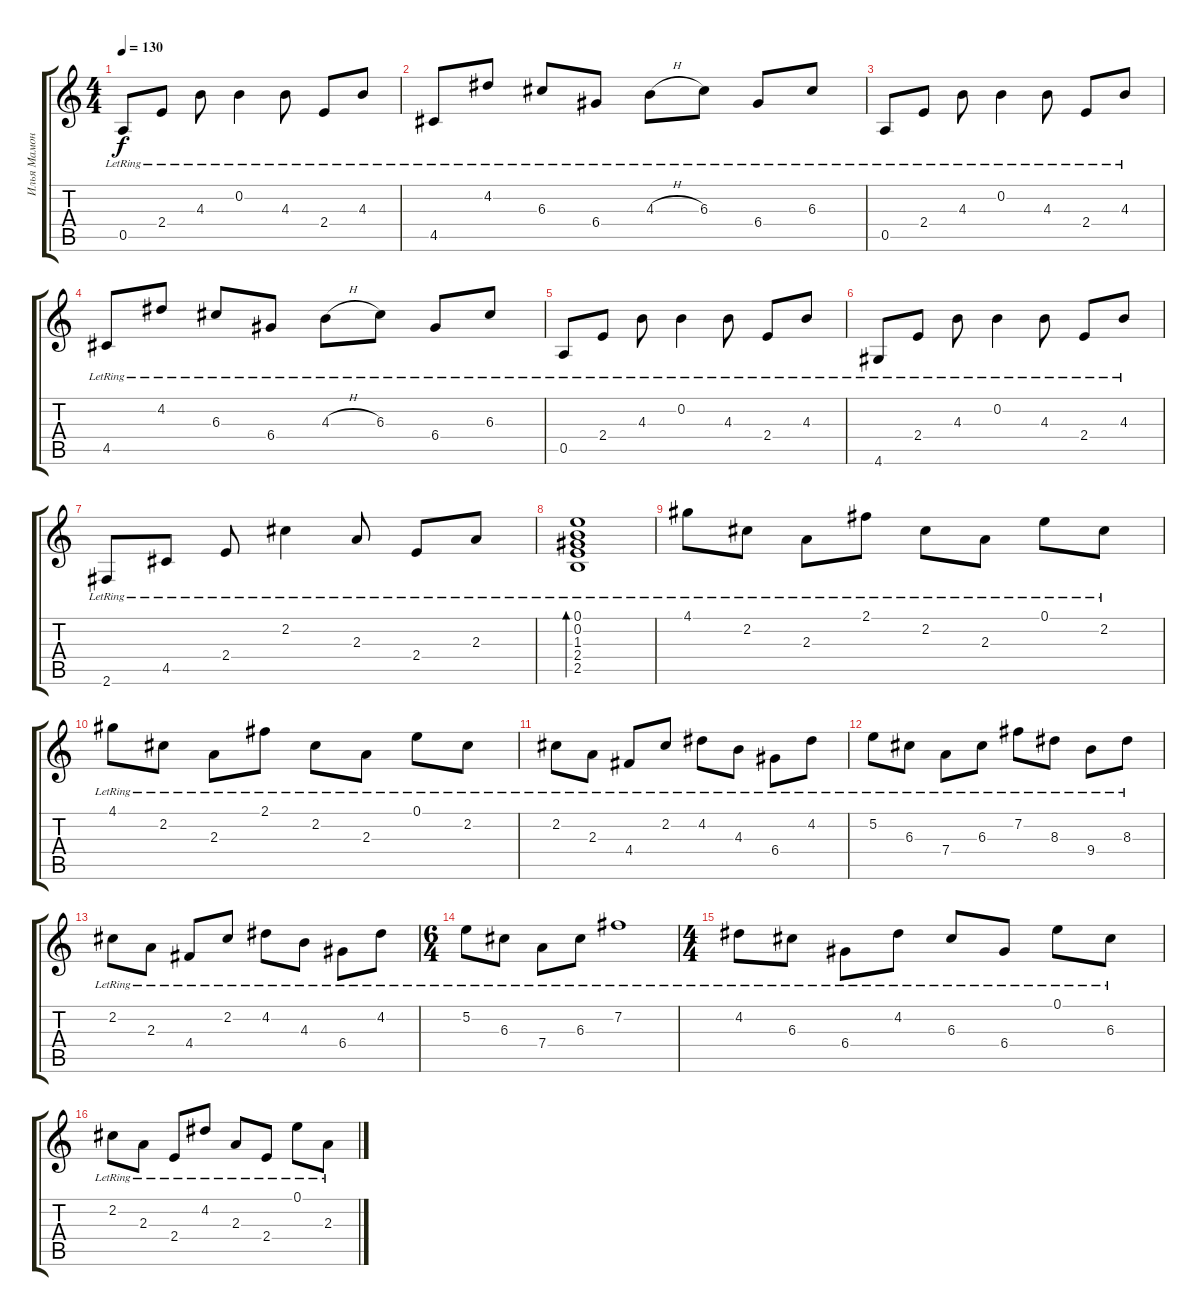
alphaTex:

\track ("Илья Мамонтов" "Илья Мамон") {instrument acousticguitarsteel}
\staff {score tabs}
\tuning (E4 B3 G3 D3 A2 E2) {hide}
\ts (4 4)
\tempo 130
\clef g2
\ks c
0.5{lr}.8{dy f} 2.4{lr}.8 4.3{lr}.8 0.2{lr}.4 4.3{lr}.8 2.4{lr}.8 4.3{lr}.8 |
4.5{lr}.8 4.2{lr}.8 6.3{lr}.8 6.4{lr}.8 4.3{h lr}.8 6.3{lr}.8 6.4{lr}.8 6.3{lr}.8 |
0.5{lr}.8 2.4{lr}.8 4.3{lr}.8 0.2{lr}.4 4.3{lr}.8 2.4{lr}.8 4.3{lr}.8 |
4.5{lr}.8 4.2{lr}.8 6.3{lr}.8 6.4{lr}.8 4.3{h lr}.8 6.3{lr}.8 6.4{lr}.8 6.3{lr}.8 |
0.5{lr}.8 2.4{lr}.8 4.3{lr}.8 0.2{lr}.4 4.3{lr}.8 2.4{lr}.8 4.3{lr}.8 |
4.6{lr}.8 2.4{lr}.8 4.3{lr}.8 0.2{lr}.4 4.3{lr}.8 2.4{lr}.8 4.3{lr}.8 |
2.6{lr}.8 4.5{lr}.8 2.4{lr}.8 2.2{lr}.4 2.3{lr}.8 2.4{lr}.8 2.3{lr}.8 |
(0.1{lr} 0.2{lr} 1.3{lr} 2.4{lr} 2.5{lr}).1{bd 60} |
4.1{lr}.8 2.2{lr}.8 2.3{lr}.8 2.1{lr}.8 2.2{lr}.8 2.3{lr}.8 0.1{lr}.8 2.2{lr}.8 |
4.1{lr}.8 2.2{lr}.8 2.3{lr}.8 2.1{lr}.8 2.2{lr}.8 2.3{lr}.8 0.1{lr}.8 2.2{lr}.8 |
2.2{lr}.8 2.3{lr}.8 4.4{lr}.8 2.2{lr}.8 4.2{lr}.8 4.3{lr}.8 6.4{lr}.8 4.2{lr}.8 |
5.2{lr}.8 6.3{lr}.8 7.4{lr}.8 6.3{lr}.8 7.2{lr}.8 8.3{lr}.8 9.4{lr}.8 8.3{lr}.8 |
2.2{lr}.8 2.3{lr}.8 4.4{lr}.8 2.2{lr}.8 4.2{lr}.8 4.3{lr}.8 6.4{lr}.8 4.2{lr}.8 |
\ts (6 4)
5.2{lr}.8 6.3{lr}.8 7.4{lr}.8 6.3{lr}.8 7.2{lr}.1 |
\ts (4 4)
4.2{lr}.8 6.3{lr}.8 6.4{lr}.8 4.2{lr}.8 6.3{lr}.8 6.4{lr}.8 0.1{lr}.8 6.3{lr}.8 |
2.2{lr}.8 2.3{lr}.8 2.4{lr}.8 4.2{lr}.8 2.3{lr}.8 2.4{lr}.8 0.1{lr}.8 2.3{lr}.8
